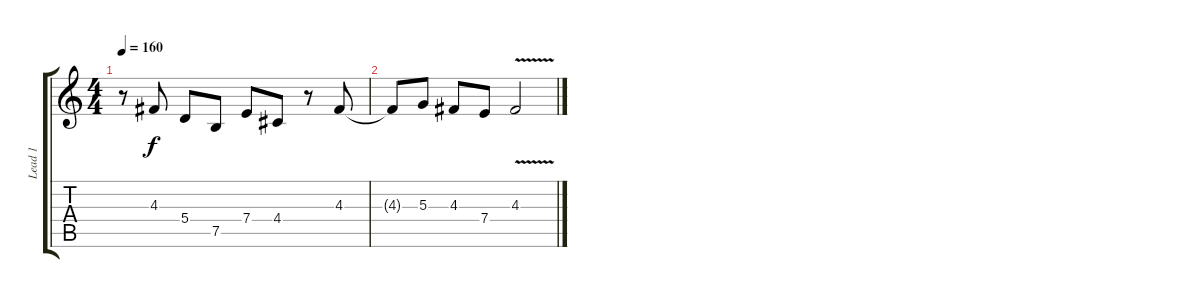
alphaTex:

\track ("Lead 1" "Lead 1") {instrument distortionguitar}
\staff {score tabs}
\tuning (B3 Gb3 D3 A2 E2 B1) {hide}
\ts (4 4)
\tempo 160
\clef g2
\ks c
r.8{dy f} 4.3.8 5.4.8 7.5.8 7.4.8 4.4.8 r.8 4.3.8 |
4.3{t}.8 5.3.8 4.3.8 7.4.8 4.3{v}.2
